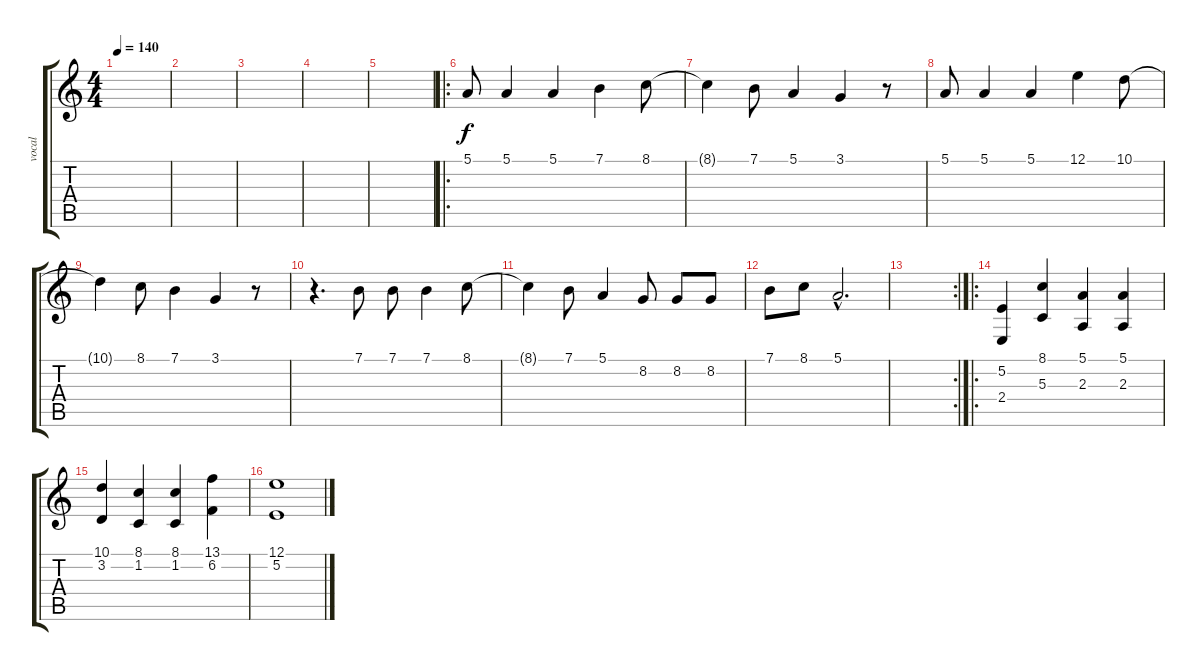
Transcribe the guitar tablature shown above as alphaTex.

\track ("vocal" "vocal") {instrument synthvoice}
\staff {score tabs}
\tuning (E4 B3 G3 D3 A2 E2) {hide}
\ts (4 4)
\tempo 140
\clef g2
\ks c
|
|
|
|
|
\ro
5.1.8 5.1.4 5.1.4 7.1.4 8.1.8 |
8.1{t}.4 7.1.8 5.1.4 3.1.4 r.8 |
5.1.8 5.1.4 5.1.4 12.1.4 10.1.8 |
10.1{t}.4 8.1.8 7.1.4 3.1.4 r.8 |
r.4{d} 7.1.8 7.1.8 7.1.4 8.1.8 |
8.1{t}.4 7.1.8 5.1.4 8.2.8 8.2.8 8.2.8 |
7.1.8 8.1.8 5.1{hac}.2{d} |
\rc 2
|
\ro
(5.2 2.4).4{volume 10} (8.1 5.3).4 (5.1 2.3).4 (5.1 2.3).4 |
(10.1 3.2).4 (8.1 1.2).4 (8.1 1.2).4 (13.1 6.2).4 |
(12.1 5.2).1
